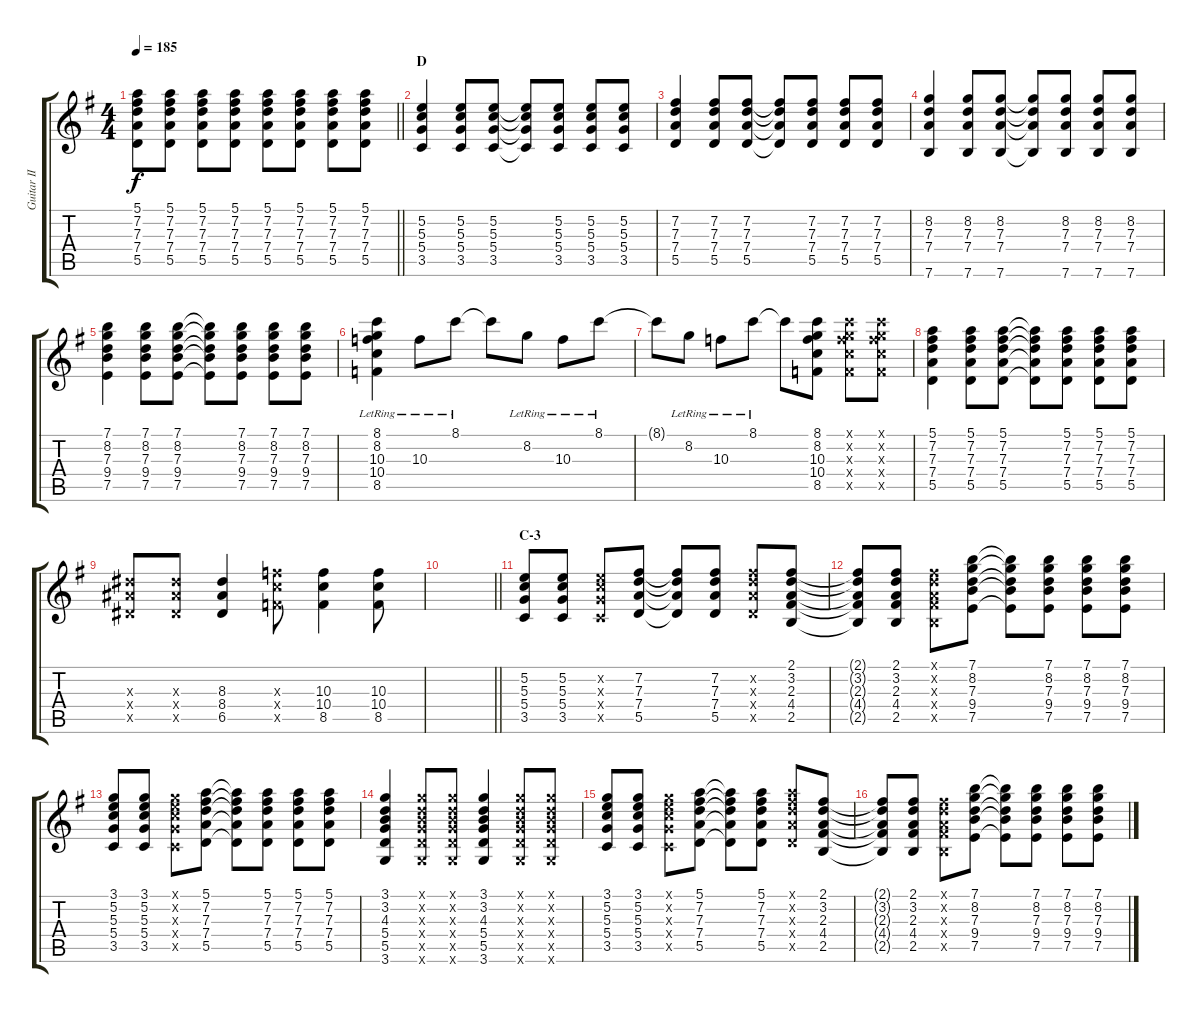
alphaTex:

\track ("Guitar II" "Guitar II") {instrument overdrivenguitar}
\staff {score tabs}
\tuning (E4 B3 G3 D3 A2 E2) {hide}
\ts (4 4)
\tempo 185
\clef g2
\barLineRight lightlight
\ks g
(5.1{t} 7.2{t} 7.3{t} 7.4{t} 5.5{t}).8{dy f} (5.1 7.2 7.3 7.4 5.5).8 (5.1 7.2 7.3 7.4 5.5).8 (5.1 7.2 7.3 7.4 5.5).8 (5.1 7.2 7.3 7.4 5.5).8 (5.1 7.2 7.3 7.4 5.5).8 (5.1 7.2 7.3 7.4 5.5).8 (5.1 7.2 7.3 7.4 5.5).8 |
\section ("" "D")
(5.2 5.3 5.4 3.5).4{volume 7} (5.2 5.3 5.4 3.5).8 (5.2 5.3 5.4 3.5).8 (5.2{t} 5.3{t} 5.4{t} 3.5{t}).8 (5.2 5.3 5.4 3.5).8 (5.2 5.3 5.4 3.5).8 (5.2 5.3 5.4 3.5).8 |
(7.2 7.3 7.4 5.5).4 (7.2 7.3 7.4 5.5).8 (7.2 7.3 7.4 5.5).8 (7.2{t} 7.3{t} 7.4{t} 5.5{t}).8 (7.2 7.3 7.4 5.5).8 (7.2 7.3 7.4 5.5).8 (7.2 7.3 7.4 5.5).8 |
(8.2 7.3 7.4 7.6).4 (8.2 7.3 7.4 7.6).8 (8.2 7.3 7.4 7.6).8 (8.2{t} 7.3{t} 7.4{t} 7.6{t}).8 (8.2 7.3 7.4 7.6).8 (8.2 7.3 7.4 7.6).8 (8.2 7.3 7.4 7.6).8 |
(7.1 8.2 7.3 9.4 7.5).4 (7.1 8.2 7.3 9.4 7.5).8 (7.1 8.2 7.3 9.4 7.5).8 (7.1{t} 8.2{t} 7.3{t} 9.4{t} 7.5{t}).8 (7.1 8.2 7.3 9.4 7.5).8 (7.1 8.2 7.3 9.4 7.5).8 (7.1 8.2 7.3 9.4 7.5).8 |
(8.1{lr} 8.2{lr} 10.3{lr} 10.4{lr} 8.5{lr}).4 10.3{lr}.8 8.1{lr}.8 8.1{t}.8 8.2{lr}.8 10.3{lr}.8 8.1{lr}.8 |
8.1{t}.8 8.2{lr}.8 10.3{lr}.8 8.1{lr}.8 8.1{t}.8 (8.1 8.2 10.3 10.4 8.5).8 (8.1{x} 8.2{x} 10.3{x} 10.4{x} 8.5{x}).8 (8.1{x} 8.2{x} 10.3{x} 10.4{x} 8.5{x}).8 |
(5.1 7.2 7.3 7.4 5.5).4 (5.1 7.2 7.3 7.4 5.5).8 (5.1 7.2 7.3 7.4 5.5).8 (5.1{t} 7.2{t} 7.3{t} 7.4{t} 5.5{t}).8 (5.1 7.2 7.3 7.4 5.5).8 (5.1 7.2 7.3 7.4 5.5).8 (5.1 7.2 7.3 7.4 5.5).8 |
(8.3{x} 8.4{x} 6.5{x}).8 (8.3{x} 8.4{x} 6.5{x}).8 (8.3 8.4 6.5).4 (10.3{x} 10.4{x} 8.5{x}).8 (10.3 10.4 8.5).4 (10.3 10.4 8.5).8 |
\barLineRight lightlight
|
\section ("" "C-3")
(5.2 5.3 5.4 3.5).8{volume 9} (5.2 5.3 5.4 3.5).8 (5.2{x} 5.3{x} 5.4{x} 3.5{x}).8 (7.2 7.3 7.4 5.5).8 (7.2{t} 7.3{t} 7.4{t} 5.5{t}).8 (7.2 7.3 7.4 5.5).8 (7.2{x} 7.3{x} 7.4{x} 5.5{x}).8 (2.1 3.2 2.3 4.4 2.5).8 |
(2.1{t} 3.2{t} 2.3{t} 4.4{t} 2.5{t}).8 (2.1 3.2 2.3 4.4 2.5).8 (2.1{x} 3.2{x} 2.3{x} 4.4{x} 2.5{x}).8 (7.1 8.2 7.3 9.4 7.5).8 (7.1{t} 8.2{t} 7.3{t} 9.4{t} 7.5{t}).8 (7.1 8.2 7.3 9.4 7.5).8 (7.1 8.2 7.3 9.4 7.5).8 (7.1 8.2 7.3 9.4 7.5).8 |
(3.1 5.2 5.3 5.4 3.5).8 (3.1 5.2 5.3 5.4 3.5).8 (3.1{x} 5.2{x} 5.3{x} 5.4{x} 3.5{x}).8 (5.1 7.2 7.3 7.4 5.5).8 (5.1{t} 7.2{t} 7.3{t} 7.4{t} 5.5{t}).8 (5.1 7.2 7.3 7.4 5.5).8 (5.1 7.2 7.3 7.4 5.5).8 (5.1 7.2 7.3 7.4 5.5).8 |
(3.1 3.2 4.3 5.4 5.5 3.6).4 (3.1{x} 3.2{x} 4.3{x} 5.4{x} 5.5{x} 3.6{x}).8 (3.1{x} 3.2{x} 4.3{x} 5.4{x} 5.5{x} 3.6{x}).8 (3.1 3.2 4.3 5.4 5.5 3.6).4 (3.1{x} 3.2{x} 4.3{x} 5.4{x} 5.5{x} 3.6{x}).8 (3.1{x} 3.2{x} 4.3{x} 5.4{x} 5.5{x} 3.6{x}).8 |
(3.1 5.2 5.3 5.4 3.5).8 (3.1 5.2 5.3 5.4 3.5).8 (3.1{x} 5.2{x} 5.3{x} 5.4{x} 3.5{x}).8 (5.1 7.2 7.3 7.4 5.5).8 (5.1{t} 7.2{t} 7.3{t} 7.4{t} 5.5{t}).8 (5.1 7.2 7.3 7.4 5.5).8 (5.1{x} 7.2{x} 7.3{x} 7.4{x} 5.5{x}).8 (2.1 3.2 2.3 4.4 2.5).8 |
(2.1{t} 3.2{t} 2.3{t} 4.4{t} 2.5{t}).8 (2.1 3.2 2.3 4.4 2.5).8 (2.1{x} 3.2{x} 2.3{x} 4.4{x} 2.5{x}).8 (7.1 8.2 7.3 9.4 7.5).8 (7.1{t} 8.2{t} 7.3{t} 9.4{t} 7.5{t}).8 (7.1 8.2 7.3 9.4 7.5).8 (7.1 8.2 7.3 9.4 7.5).8 (7.1 8.2 7.3 9.4 7.5).8
